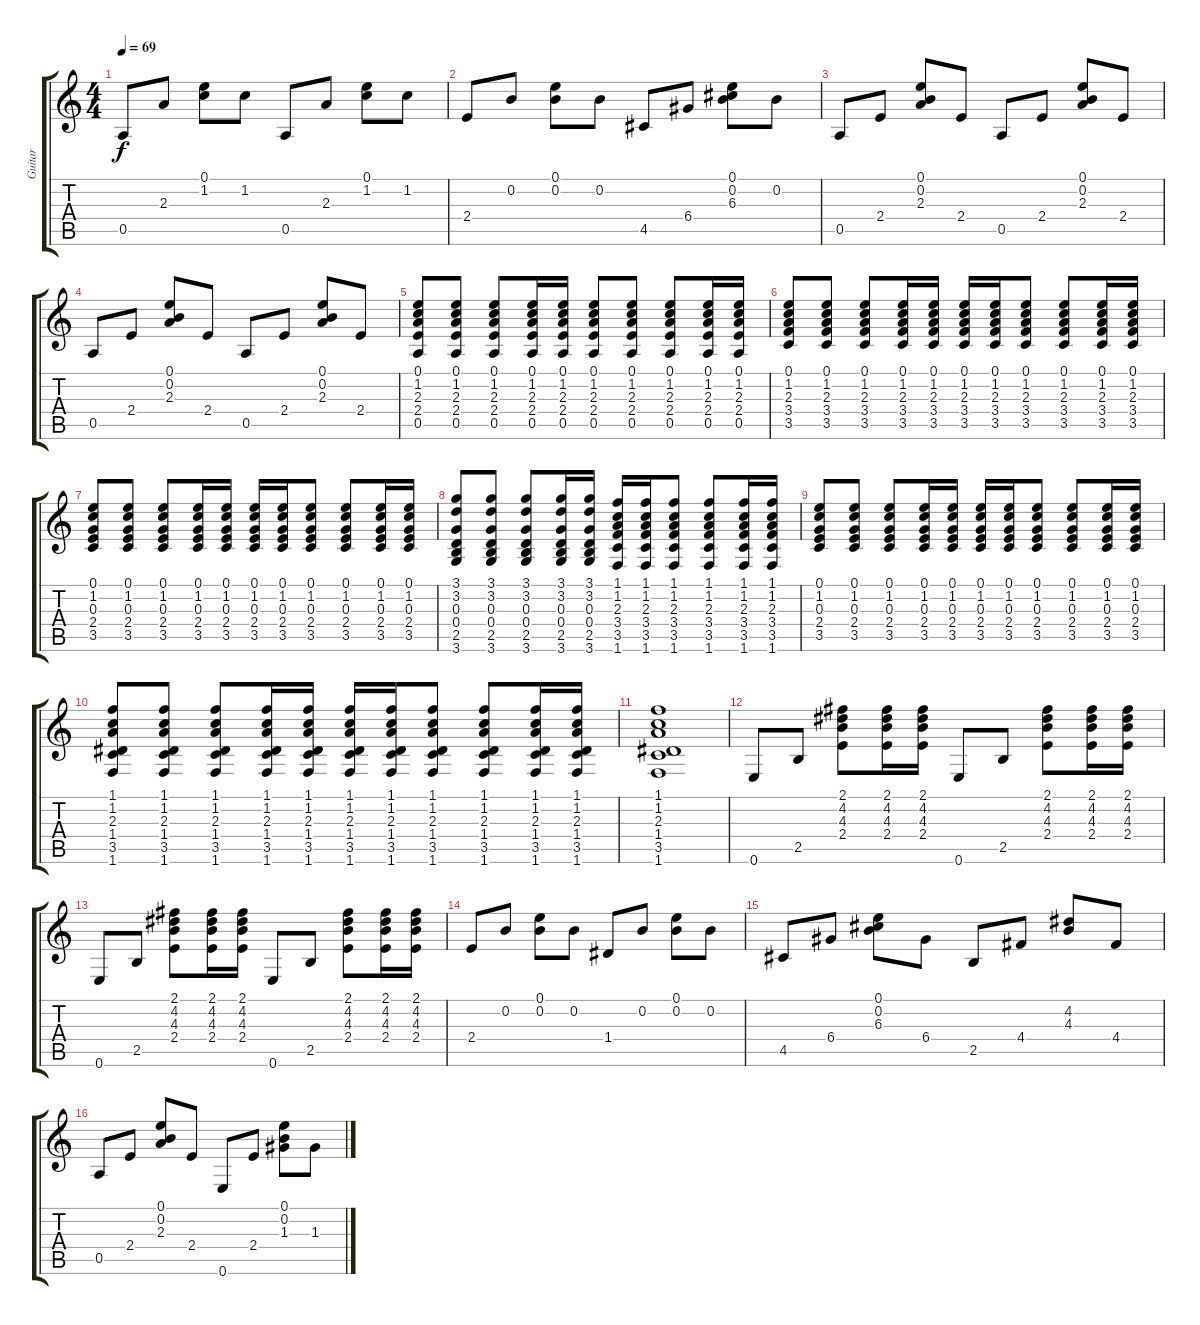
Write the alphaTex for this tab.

\track ("Guitar" "Guitar") {instrument acousticguitarsteel}
\staff {score tabs}
\tuning (E4 B3 G3 D3 A2 E2) {hide}
\ts (4 4)
\tempo 69
\clef g2
\ks c
0.5.8{dy f} 2.3.8 (0.1 1.2).8 1.2.8 0.5.8 2.3.8 (0.1 1.2).8 1.2.8 |
2.4.8 0.2.8 (0.1 0.2).8 0.2.8 4.5.8 6.4.8 (0.1 0.2 6.3).8 0.2.8 |
0.5.8 2.4.8 (0.1 0.2 2.3).8 2.4.8 0.5.8 2.4.8 (0.1 0.2 2.3).8 2.4.8 |
0.5.8 2.4.8 (0.1 0.2 2.3).8 2.4.8 0.5.8 2.4.8 (0.1 0.2 2.3).8 2.4.8 |
(0.1 1.2 2.3 2.4 0.5).8 (0.1 1.2 2.3 2.4 0.5).8 (0.1 1.2 2.3 2.4 0.5).8 (0.1 1.2 2.3 2.4 0.5).16 (0.1 1.2 2.3 2.4 0.5).16 (0.1 1.2 2.3 2.4 0.5).8 (0.1 1.2 2.3 2.4 0.5).8 (0.1 1.2 2.3 2.4 0.5).8 (0.1 1.2 2.3 2.4 0.5).16 (0.1 1.2 2.3 2.4 0.5).16 |
(0.1 1.2 2.3 3.4 3.5).8 (0.1 1.2 2.3 3.4 3.5).8 (0.1 1.2 2.3 3.4 3.5).8 (0.1 1.2 2.3 3.4 3.5).16 (0.1 1.2 2.3 3.4 3.5).16 (0.1 1.2 2.3 3.4 3.5).16 (0.1 1.2 2.3 3.4 3.5).16 (0.1 1.2 2.3 3.4 3.5).8 (0.1 1.2 2.3 3.4 3.5).8 (0.1 1.2 2.3 3.4 3.5).16 (0.1 1.2 2.3 3.4 3.5).16 |
(0.1 1.2 0.3 2.4 3.5).8 (0.1 1.2 0.3 2.4 3.5).8 (0.1 1.2 0.3 2.4 3.5).8 (0.1 1.2 0.3 2.4 3.5).16 (0.1 1.2 0.3 2.4 3.5).16 (0.1 1.2 0.3 2.4 3.5).16 (0.1 1.2 0.3 2.4 3.5).16 (0.1 1.2 0.3 2.4 3.5).8 (0.1 1.2 0.3 2.4 3.5).8 (0.1 1.2 0.3 2.4 3.5).16 (0.1 1.2 0.3 2.4 3.5).16 |
(3.1 3.2 0.3 0.4 2.5 3.6).8 (3.1 3.2 0.3 0.4 2.5 3.6).8 (3.1 3.2 0.3 0.4 2.5 3.6).8 (3.1 3.2 0.3 0.4 2.5 3.6).16 (3.1 3.2 0.3 0.4 2.5 3.6).16 (1.1 1.2 2.3 3.4 3.5 1.6).16 (1.1 1.2 2.3 3.4 3.5 1.6).16 (1.1 1.2 2.3 3.4 3.5 1.6).8 (1.1 1.2 2.3 3.4 3.5 1.6).8 (1.1 1.2 2.3 3.4 3.5 1.6).16 (1.1 1.2 2.3 3.4 3.5 1.6).16 |
(0.1 1.2 0.3 2.4 3.5).8 (0.1 1.2 0.3 2.4 3.5).8 (0.1 1.2 0.3 2.4 3.5).8 (0.1 1.2 0.3 2.4 3.5).16 (0.1 1.2 0.3 2.4 3.5).16 (0.1 1.2 0.3 2.4 3.5).16 (0.1 1.2 0.3 2.4 3.5).16 (0.1 1.2 0.3 2.4 3.5).8 (0.1 1.2 0.3 2.4 3.5).8 (0.1 1.2 0.3 2.4 3.5).16 (0.1 1.2 0.3 2.4 3.5).16 |
(1.1 1.2 2.3 1.4 3.5 1.6).8 (1.1 1.2 2.3 1.4 3.5 1.6).8 (1.1 1.2 2.3 1.4 3.5 1.6).8 (1.1 1.2 2.3 1.4 3.5 1.6).16 (1.1 1.2 2.3 1.4 3.5 1.6).16 (1.1 1.2 2.3 1.4 3.5 1.6).16 (1.1 1.2 2.3 1.4 3.5 1.6).16 (1.1 1.2 2.3 1.4 3.5 1.6).8 (1.1 1.2 2.3 1.4 3.5 1.6).8 (1.1 1.2 2.3 1.4 3.5 1.6).16 (1.1 1.2 2.3 1.4 3.5 1.6).16 |
(1.1 1.2 2.3 1.4 3.5 1.6).1 |
0.6.8 2.5.8 (2.1 4.2 4.3 2.4).8 (2.1 4.2 4.3 2.4).16 (2.1 4.2 4.3 2.4).16 0.6.8 2.5.8 (2.1 4.2 4.3 2.4).8 (2.1 4.2 4.3 2.4).16 (2.1 4.2 4.3 2.4).16 |
0.6.8 2.5.8 (2.1 4.2 4.3 2.4).8 (2.1 4.2 4.3 2.4).16 (2.1 4.2 4.3 2.4).16 0.6.8 2.5.8 (2.1 4.2 4.3 2.4).8 (2.1 4.2 4.3 2.4).16 (2.1 4.2 4.3 2.4).16 |
2.4.8 0.2.8 (0.1 0.2).8 0.2.8 1.4.8 0.2.8 (0.1 0.2).8 0.2.8 |
4.5.8 6.4.8 (0.1 0.2 6.3).8 6.4.8 2.5.8 4.4.8 (4.2 4.3).8 4.4.8 |
0.5.8 2.4.8 (0.1 0.2 2.3).8 2.4.8 0.6.8 2.4.8 (0.1 0.2 1.3).8 1.3.8
